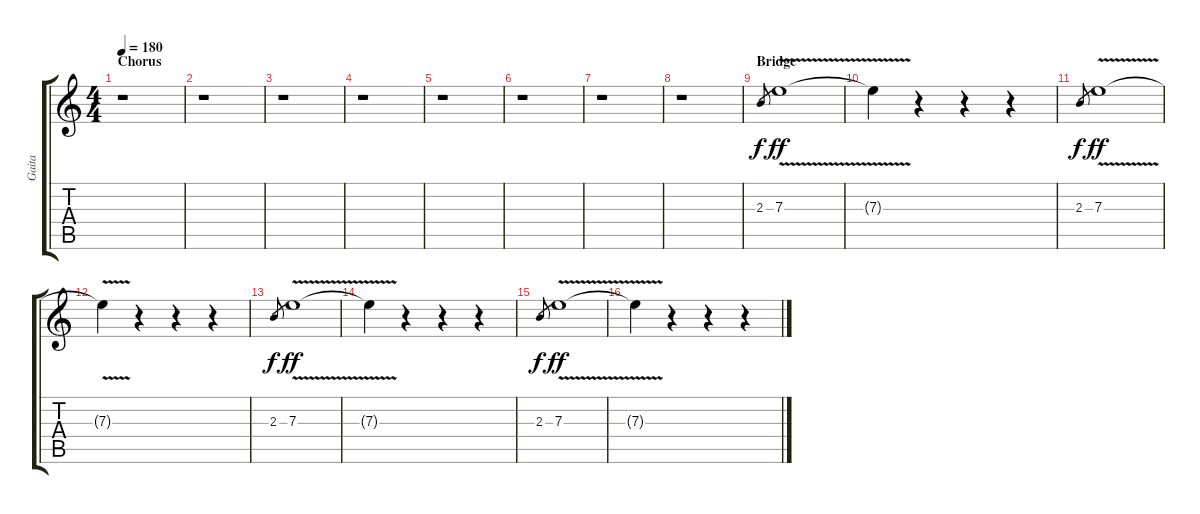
\track ("Gaita" "Gaita") {instrument bagpipe}
\staff {score tabs}
\tuning (A5 E5 A4 E4 A3 E3) {hide}
\ts (4 4)
\section ("" "Chorus")
\tempo 180
\clef g2
\ks c
r.1{dy ff} |
r.1 |
r.1 |
r.1 |
r.1 |
r.1 |
r.1 |
r.1 |
\section ("" "Bridge")
2.3.8{gr dy f} 7.3{v}.1{dy ff} |
7.3{t}.4 r.4 r.4 r.4 |
2.3.8{gr dy f} 7.3{v}.1{dy ff} |
7.3{t}.4 r.4 r.4 r.4 |
2.3.8{gr dy f} 7.3{v}.1{dy ff} |
7.3{t}.4 r.4 r.4 r.4 |
2.3.8{gr dy f} 7.3{v}.1{dy ff} |
7.3{t}.4 r.4 r.4 r.4
